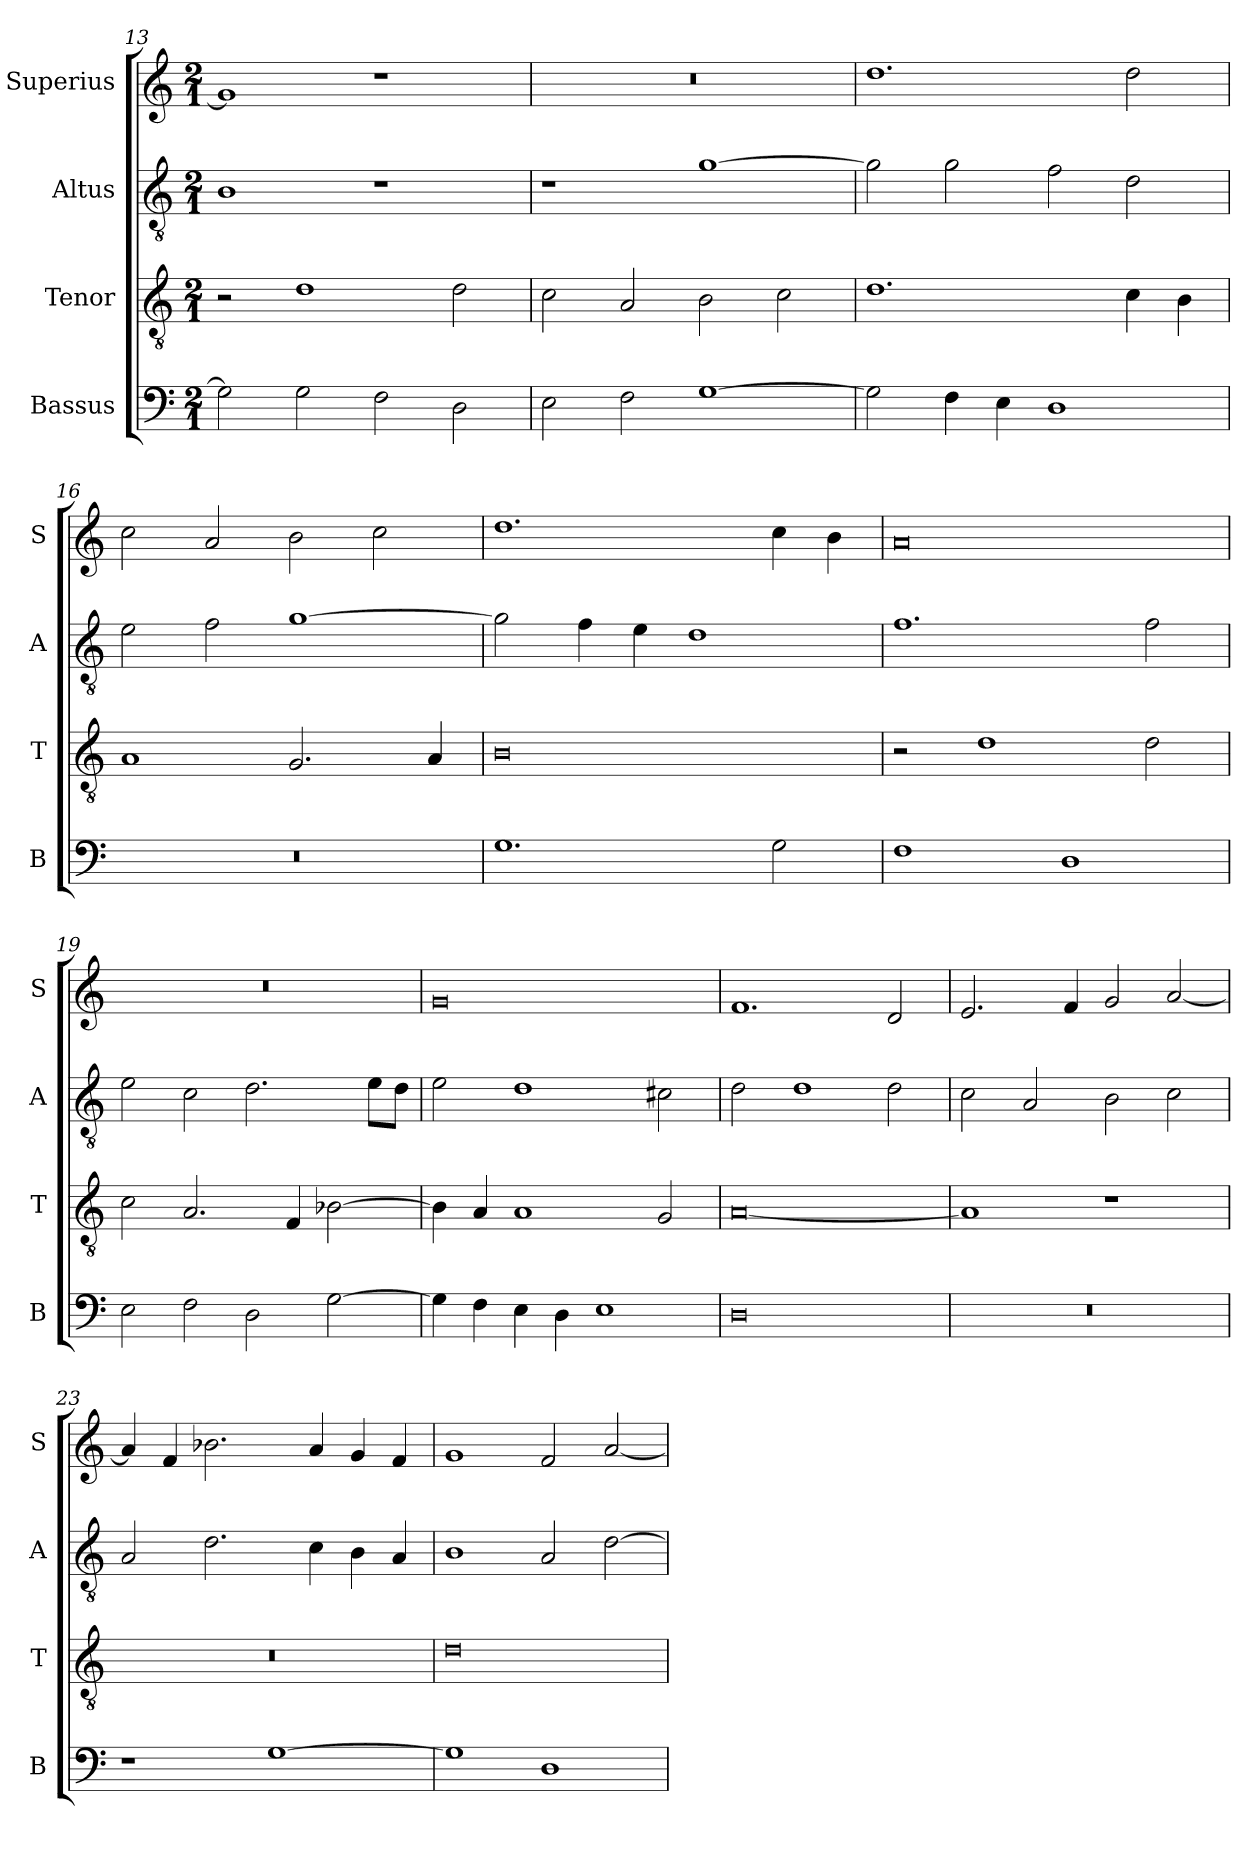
**kern	**kern	**kern	**kern
*part4	*part3	*part2	*part1
*staff4	*staff3	*staff2	*staff1
*I"Bassus	*I"Tenor	*I"Altus	*I"Superius
*I'B	*I'T	*I'A	*I'S
*clefF4	*clefGv2	*clefGv2	*clefG2
*k[]	*k[]	*k[]	*k[]
*C:	*C:	*C:	*C:
*M2/1	*M2/1	*M2/1	*M2/1
=13	=13	=13	=13
2G]	2r	1B	1g]
2G	1d	.	.
2F	.	1r	1r
2D	2d	.	.
=14	=14	=14	=14
2E	2c	1r	0r
2F	2A	.	.
[1G	2B	[1g	.
.	2c	.	.
=15	=15	=15	=15
2G]	1.d	2g]	1.dd
4F	.	2g	.
4E	.	.	.
1D	.	2f	.
.	4c	2d	2dd
.	4B	.	.
=16	=16	=16	=16
0r	1A	2e	2cc
.	.	2f	2a
.	2.G	[1g	2b
.	.	.	2cc
.	4A	.	.
=17	=17	=17	=17
1.G	0B	2g]	1.dd
.	.	4f	.
.	.	4e	.
.	.	1d	.
2G	.	.	4cc
.	.	.	4b
=18	=18	=18	=18
1F	2r	1.f	0a
.	1d	.	.
1D	.	.	.
.	2d	2f	.
=19	=19	=19	=19
2E	2c	2e	0r
2F	2.A	2c	.
2D	.	2.d	.
.	4F	.	.
[2G	[2B-X	.	.
.	.	8eL	.
.	.	8dJ	.
=20	=20	=20	=20
4G]	4B-]	2e	0g
4F	4A	.	.
4E	1A	1d	.
4D	.	.	.
1E	.	.	.
.	2G	2c#X	.
=21	=21	=21	=21
0D	[0A	2d	1.f
.	.	1d	.
.	.	2d	2d
=22	=22	=22	=22
0r	1A]	2c	2.e
.	.	2A	.
.	.	.	4f
.	1r	2B	2g
.	.	2c	[2a
=23	=23	=23	=23
1r	0r	2A	4a]
.	.	.	4f
.	.	2.d	2.b-X
[1G	.	.	.
.	.	4c	4a
.	.	4B	4g
.	.	4A	4f
=24	=24	=24	=24
1G]	0d	1B	1g
1D	.	2A	2f
.	.	[2d	[2a
=	=	=	=
*-	*-	*-	*-
